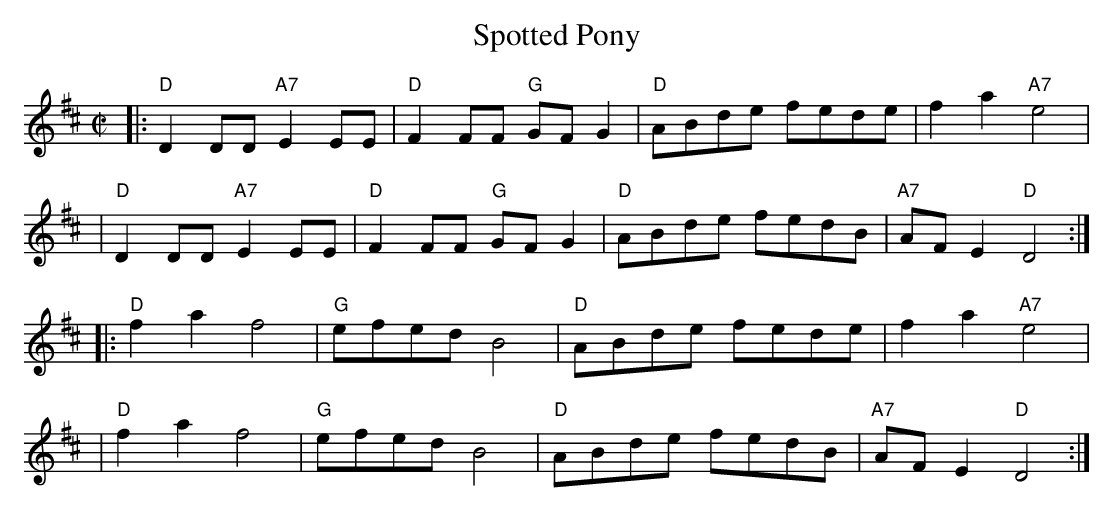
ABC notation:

X:1
T:Spotted Pony
M:C|
L:1/8
K:D
|: "D"D2DD "A7"E2EE | "D"F2FF "G"GFG2 | "D"ABde fede | f2a2 "A7"e4 |
|  "D"D2DD "A7"E2EE | "D"F2FF "G"GFG2 | "D"ABde fedB | "A7"AFE2 "D"D4 :|
|: "D"f2a2 f4 | "G"efed B4 | "D"ABde fede | f2a2 "A7"e4 |
|  "D"f2a2 f4 | "G"efed B4 | "D"ABde fedB | "A7"AFE2 "D"D4 :|
